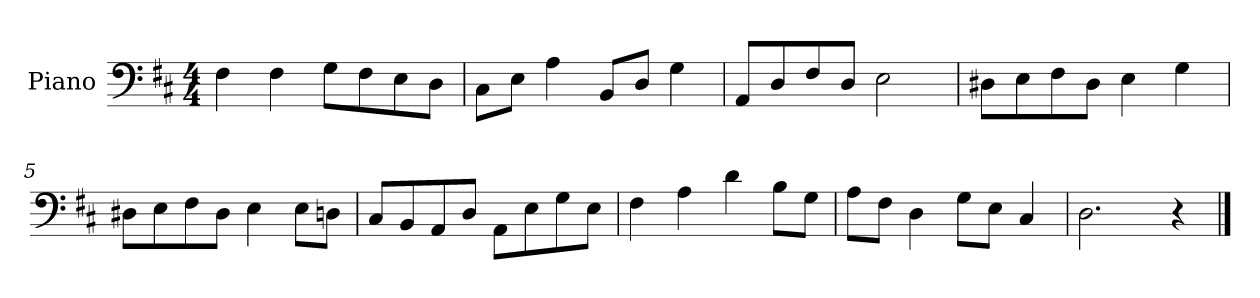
**kern
*part1
*staff1
*I"Piano
*I'Pno
*clefF4
*k[f#c#]
*D:
*M4/4
=1
4F#\
4F#\
8G\L
8F#\
8E\
8D\J
=2
8C#\L
8E\J
4A\
8BB/L
8D/J
4G\
=3
8AA/L
8D/
8F#/
8D/J
2E\
=4
8D#X\L
8E\
8F#\
8D#\J
4E\
4G\
=5
8D#X\L
8E\
8F#\
8D#\J
4E\
8E\L
8Dn\J
=6
8C#/L
8BB/
8AA/
8D/J
8AA\L
8E\
8G\
8E\J
=7
4F#\
4A\
4d\
8B\L
8G\J
=8
8A\L
8F#\J
4D\
8G\L
8E\J
4C#/
=9
2.D\
4r
==
*-
